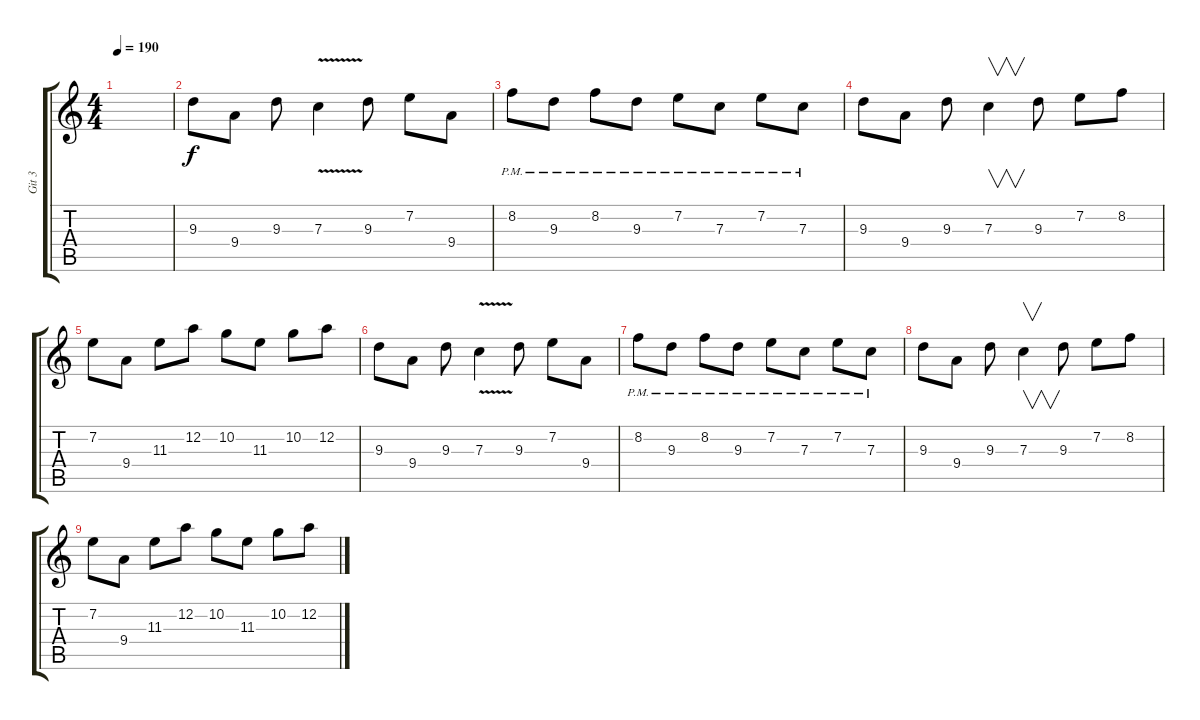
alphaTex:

\track ("Git 3" "Git 3") {instrument overdrivenguitar}
\staff {score tabs}
\tuning (D4 A3 F3 C3 G2 D2) {hide}
\ts (4 4)
\tempo 190
\clef g2
\ks c
|
9.3.8 9.4.8 9.3.8 7.3{v}.4 9.3.8 7.2.8 9.4.8 |
8.2{pm}.8 9.3{pm}.8 8.2{pm}.8 9.3{pm}.8 7.2{pm}.8 7.3{pm}.8 7.2{pm}.8 7.3{pm}.8 |
9.3.8 9.4.8 9.3.8 7.3.4{v} 9.3.8 7.2.8 8.2.8 |
7.2.8 9.4.8 11.3.8 12.2.8 10.2.8 11.3.8 10.2.8 12.2.8 |
9.3.8 9.4.8 9.3.8 7.3{v}.4 9.3.8 7.2.8 9.4.8 |
8.2{pm}.8 9.3{pm}.8 8.2{pm}.8 9.3{pm}.8 7.2{pm}.8 7.3{pm}.8 7.2{pm}.8 7.3{pm}.8 |
9.3.8 9.4.8 9.3.8 7.3.4{v} 9.3.8 7.2.8 8.2.8 |
7.2.8 9.4.8 11.3.8 12.2.8 10.2.8 11.3.8 10.2.8 12.2.8
